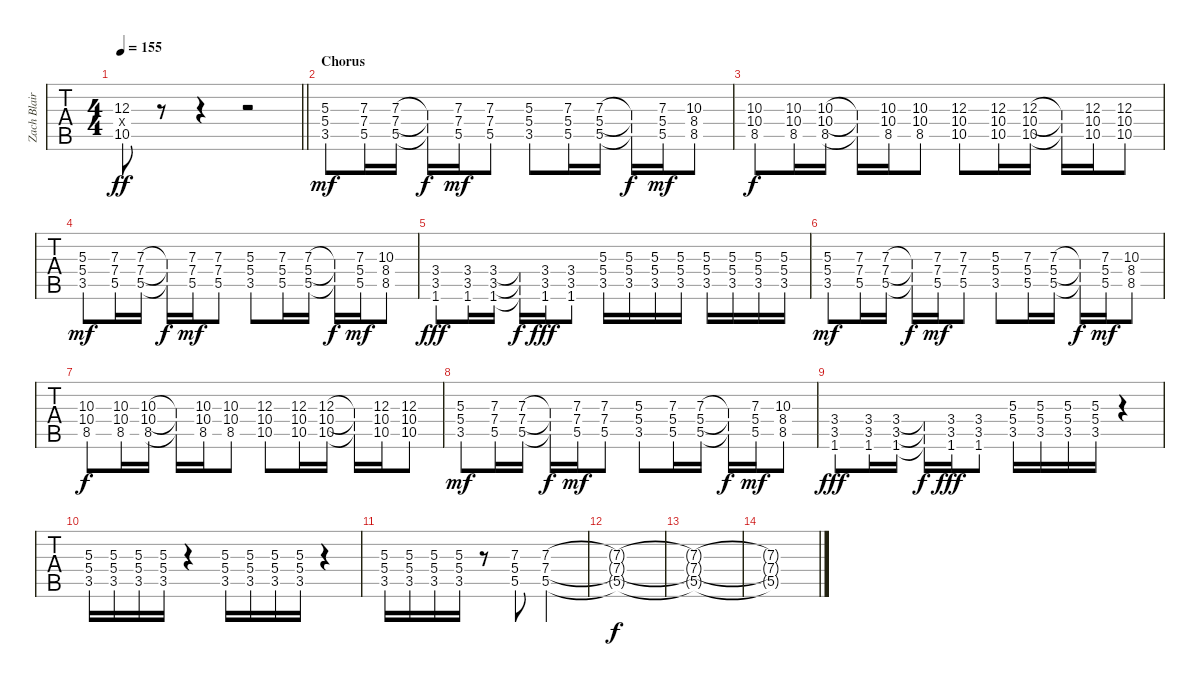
\track ("Zach Blair - Guitar One" "Zach Blair") {instrument distortionguitar}
\staff {tabs}
\tuning (Eb4 Bb3 Gb3 Db3 Ab2 Eb2) {hide}
\ts (4 4)
\tempo 155
\clef g2
\barLineRight lightlight
\ks c
(12.3 10.4{x} 10.5).8{dy ff} r.8 r.4 r.2 |
\section ("" "Chorus")
(5.3 5.4 3.5).8{dy mf} (7.3 7.4 5.5).16 (7.3 7.4 5.5).16 (7.3{t} 7.4{t} 5.5{t}).16{dy f} (7.3 7.4 5.5).16{dy mf} (7.3 7.4 5.5).8 (5.3 5.4 3.5).8 (7.3 5.4 5.5).16 (7.3 5.4 5.5).16 (7.3{t} 5.4{t} 5.5{t}).16{dy f} (7.3 5.4 5.5).16{dy mf} (10.3 8.4 8.5).8 |
(10.3 10.4 8.5).8{dy f} (10.3 10.4 8.5).16 (10.3 10.4 8.5).16 (10.3{t} 10.4{t} 8.5{t}).16 (10.3 10.4 8.5).16 (10.3 10.4 8.5).8 (12.3 10.4 10.5).8 (12.3 10.4 10.5).16 (12.3 10.4 10.5).16 (12.3{t} 10.4{t} 10.5{t}).16 (12.3 10.4 10.5).16 (12.3 10.4 10.5).8 |
(5.3 5.4 3.5).8{dy mf} (7.3 7.4 5.5).16 (7.3 7.4 5.5).16 (7.3{t} 7.4{t} 5.5{t}).16{dy f} (7.3 7.4 5.5).16{dy mf} (7.3 7.4 5.5).8 (5.3 5.4 3.5).8 (7.3 5.4 5.5).16 (7.3 5.4 5.5).16 (7.3{t} 5.4{t} 5.5{t}).16{dy f} (7.3 5.4 5.5).16{dy mf} (10.3 8.4 8.5).8 |
(3.4 3.5 1.6).8{dy fff} (3.4 3.5 1.6).16 (3.4 3.5 1.6).16 (3.4{t} 3.5{t} 1.6{t}).16{dy f} (3.4 3.5 1.6).16{dy fff} (3.4 3.5 1.6).8 (5.3 5.4 3.5).16 (5.3 5.4 3.5).16 (5.3 5.4 3.5).16 (5.3 5.4 3.5).16 (5.3 5.4 3.5).16 (5.3 5.4 3.5).16 (5.3 5.4 3.5).16 (5.3 5.4 3.5).16 |
(5.3 5.4 3.5).8{dy mf} (7.3 7.4 5.5).16 (7.3 7.4 5.5).16 (7.3{t} 7.4{t} 5.5{t}).16{dy f} (7.3 7.4 5.5).16{dy mf} (7.3 7.4 5.5).8 (5.3 5.4 3.5).8 (7.3 5.4 5.5).16 (7.3 5.4 5.5).16 (7.3{t} 5.4{t} 5.5{t}).16{dy f} (7.3 5.4 5.5).16{dy mf} (10.3 8.4 8.5).8 |
(10.3 10.4 8.5).8{dy f} (10.3 10.4 8.5).16 (10.3 10.4 8.5).16 (10.3{t} 10.4{t} 8.5{t}).16 (10.3 10.4 8.5).16 (10.3 10.4 8.5).8 (12.3 10.4 10.5).8 (12.3 10.4 10.5).16 (12.3 10.4 10.5).16 (12.3{t} 10.4{t} 10.5{t}).16 (12.3 10.4 10.5).16 (12.3 10.4 10.5).8 |
(5.3 5.4 3.5).8{dy mf} (7.3 7.4 5.5).16 (7.3 7.4 5.5).16 (7.3{t} 7.4{t} 5.5{t}).16{dy f} (7.3 7.4 5.5).16{dy mf} (7.3 7.4 5.5).8 (5.3 5.4 3.5).8 (7.3 5.4 5.5).16 (7.3 5.4 5.5).16 (7.3{t} 5.4{t} 5.5{t}).16{dy f} (7.3 5.4 5.5).16{dy mf} (10.3 8.4 8.5).8 |
(3.4 3.5 1.6).8{dy fff} (3.4 3.5 1.6).16 (3.4 3.5 1.6).16 (3.4{t} 3.5{t} 1.6{t}).16{dy f} (3.4 3.5 1.6).16{dy fff} (3.4 3.5 1.6).8 (5.3 5.4 3.5).16 (5.3 5.4 3.5).16 (5.3 5.4 3.5).16 (5.3 5.4 3.5).16 r.4 |
(5.3 5.4 3.5).16 (5.3 5.4 3.5).16 (5.3 5.4 3.5).16 (5.3 5.4 3.5).16 r.4 (5.3 5.4 3.5).16 (5.3 5.4 3.5).16 (5.3 5.4 3.5).16 (5.3 5.4 3.5).16 r.4 |
(5.3 5.4 3.5).16 (5.3 5.4 3.5).16 (5.3 5.4 3.5).16 (5.3 5.4 3.5).16 r.8 (7.3 5.4 5.5).8 (7.3 7.4 5.5).2 |
(7.3{t} 7.4{t} 5.5{t}).1{dy f} |
(7.3{t} 7.4{t} 5.5{t}).1 |
(7.3{t} 7.4{t} 5.5{t}).1
